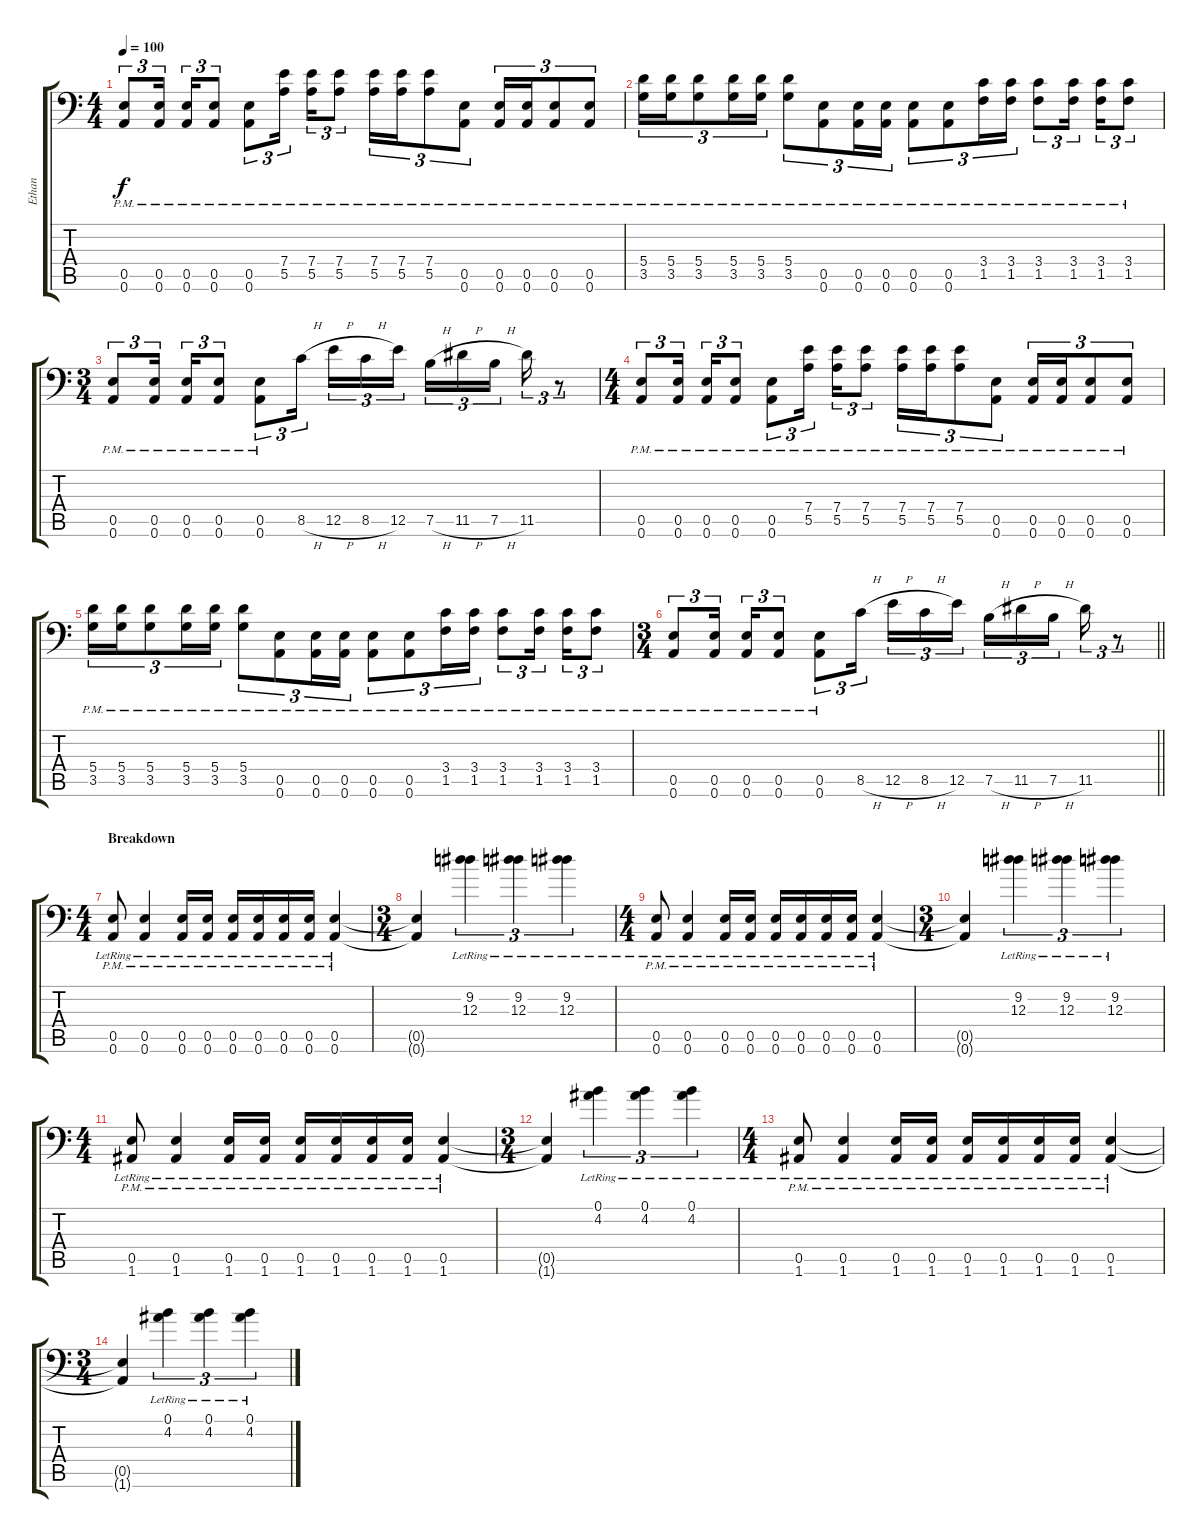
\track ("Ethan" "Ethan") {instrument distortionguitar}
\staff {score tabs}
\tuning (B3 Gb3 D3 A2 E2 A1) {hide}
\ts (4 4)
\tempo 100
\clef f4
\ks c
(0.5{pm} 0.6{pm}).8{tu (3 2) dy f} (0.5{pm} 0.6{pm}).16{tu (3 2) beam splitsecondary} (0.5{pm} 0.6{pm}).16{tu (3 2)} (0.5{pm} 0.6{pm}).8{tu (3 2)} (0.5{pm} 0.6{pm}).8{tu (3 2)} (7.4{pm} 5.5{pm}).16{tu (3 2) beam splitsecondary} (7.4{pm} 5.5{pm}).16{tu (3 2)} (7.4{pm} 5.5{pm}).8{tu (3 2)} (7.4{pm} 5.5{pm}).16{tu (3 2)} (7.4{pm} 5.5{pm}).16{tu (3 2)} (7.4{pm} 5.5{pm}).8{tu (3 2)} (0.5{pm} 0.6{pm}).8{tu (3 2)} (0.5{pm} 0.6{pm}).16{tu (3 2)} (0.5{pm} 0.6{pm}).16{tu (3 2)} (0.5{pm} 0.6{pm}).8{tu (3 2)} (0.5{pm} 0.6{pm}).8{tu (3 2)} |
(5.4{pm} 3.5{pm}).16{tu (3 2)} (5.4{pm} 3.5{pm}).16{tu (3 2)} (5.4{pm} 3.5{pm}).8{tu (3 2)} (5.4{pm} 3.5{pm}).16{tu (3 2)} (5.4{pm} 3.5{pm}).16{tu (3 2)} (5.4{pm} 3.5{pm}).8{tu (3 2)} (0.5{pm} 0.6{pm}).8{tu (3 2)} (0.5{pm} 0.6{pm}).16{tu (3 2)} (0.5{pm} 0.6{pm}).16{tu (3 2)} (0.5{pm} 0.6{pm}).8{tu (3 2)} (0.5{pm} 0.6{pm}).8{tu (3 2)} (3.4{pm} 1.5{pm}).16{tu (3 2)} (3.4{pm} 1.5{pm}).16{tu (3 2)} (3.4{pm} 1.5{pm}).8{tu (3 2)} (3.4{pm} 1.5{pm}).16{tu (3 2) beam splitsecondary} (3.4{pm} 1.5{pm}).16{tu (3 2)} (3.4{pm} 1.5{pm}).8{tu (3 2)} |
\ts (3 4)
(0.5{pm} 0.6{pm}).8{tu (3 2)} (0.5{pm} 0.6{pm}).16{tu (3 2) beam splitsecondary} (0.5{pm} 0.6{pm}).16{tu (3 2)} (0.5{pm} 0.6{pm}).8{tu (3 2)} (0.5{pm} 0.6{pm}).8{tu (3 2)} 8.5{h}.16{tu (3 2) beam splitsecondary} 12.5{h}.16{tu (3 2)} 8.5{h}.16{tu (3 2)} 12.5.16{tu (3 2)} 7.5{h}.16{tu (3 2)} 11.5{h}.16{tu (3 2)} 7.5{h}.16{tu (3 2) beam splitsecondary} 11.5.16{tu (3 2)} r.8{tu (3 2)} |
\ts (4 4)
(0.5{pm} 0.6{pm}).8{tu (3 2)} (0.5{pm} 0.6{pm}).16{tu (3 2) beam splitsecondary} (0.5{pm} 0.6{pm}).16{tu (3 2)} (0.5{pm} 0.6{pm}).8{tu (3 2)} (0.5{pm} 0.6{pm}).8{tu (3 2)} (7.4{pm} 5.5{pm}).16{tu (3 2) beam splitsecondary} (7.4{pm} 5.5{pm}).16{tu (3 2)} (7.4{pm} 5.5{pm}).8{tu (3 2)} (7.4{pm} 5.5{pm}).16{tu (3 2)} (7.4{pm} 5.5{pm}).16{tu (3 2)} (7.4{pm} 5.5{pm}).8{tu (3 2)} (0.5{pm} 0.6{pm}).8{tu (3 2)} (0.5{pm} 0.6{pm}).16{tu (3 2)} (0.5{pm} 0.6{pm}).16{tu (3 2)} (0.5{pm} 0.6{pm}).8{tu (3 2)} (0.5{pm} 0.6{pm}).8{tu (3 2)} |
(5.4{pm} 3.5{pm}).16{tu (3 2)} (5.4{pm} 3.5{pm}).16{tu (3 2)} (5.4{pm} 3.5{pm}).8{tu (3 2)} (5.4{pm} 3.5{pm}).16{tu (3 2)} (5.4{pm} 3.5{pm}).16{tu (3 2)} (5.4{pm} 3.5{pm}).8{tu (3 2)} (0.5{pm} 0.6{pm}).8{tu (3 2)} (0.5{pm} 0.6{pm}).16{tu (3 2)} (0.5{pm} 0.6{pm}).16{tu (3 2)} (0.5{pm} 0.6{pm}).8{tu (3 2)} (0.5{pm} 0.6{pm}).8{tu (3 2)} (3.4{pm} 1.5{pm}).16{tu (3 2)} (3.4{pm} 1.5{pm}).16{tu (3 2)} (3.4{pm} 1.5{pm}).8{tu (3 2)} (3.4{pm} 1.5{pm}).16{tu (3 2) beam splitsecondary} (3.4{pm} 1.5{pm}).16{tu (3 2)} (3.4{pm} 1.5{pm}).8{tu (3 2)} |
\ts (3 4)
\barLineRight lightlight
(0.5{pm} 0.6{pm}).8{tu (3 2)} (0.5{pm} 0.6{pm}).16{tu (3 2) beam splitsecondary} (0.5{pm} 0.6{pm}).16{tu (3 2)} (0.5{pm} 0.6{pm}).8{tu (3 2)} (0.5{pm} 0.6{pm}).8{tu (3 2)} 8.5{h}.16{tu (3 2) beam splitsecondary} 12.5{h}.16{tu (3 2)} 8.5{h}.16{tu (3 2)} 12.5.16{tu (3 2)} 7.5{h}.16{tu (3 2)} 11.5{h}.16{tu (3 2)} 7.5{h}.16{tu (3 2) beam splitsecondary} 11.5.16{tu (3 2)} r.8{tu (3 2)} |
\ts (4 4)
\section ("" "Breakdown ")
(0.5{pm lr} 0.6{pm lr}).8 (0.5{pm lr} 0.6{pm lr}).4 (0.5{pm lr} 0.6{pm lr}).16 (0.5{pm lr} 0.6{pm lr}).16 (0.5{pm lr} 0.6{pm lr}).16 (0.5{pm lr} 0.6{pm lr}).16 (0.5{pm lr} 0.6{pm lr}).16 (0.5{pm lr} 0.6{pm lr}).16 (0.5{pm lr} 0.6{pm lr}).4 |
\ts (3 4)
(0.5{t} 0.6{t}).4 (9.2{lr} 12.3{lr}).4{tu (3 2)} (9.2{lr} 12.3{lr}).4{tu (3 2)} (9.2{lr} 12.3{lr}).4{tu (3 2)} |
\ts (4 4)
(0.5{pm lr} 0.6{pm lr}).8 (0.5{pm lr} 0.6{pm lr}).4 (0.5{pm lr} 0.6{pm lr}).16 (0.5{pm lr} 0.6{pm lr}).16 (0.5{pm lr} 0.6{pm lr}).16 (0.5{pm lr} 0.6{pm lr}).16 (0.5{pm lr} 0.6{pm lr}).16 (0.5{pm lr} 0.6{pm lr}).16 (0.5{pm lr} 0.6{pm lr}).4 |
\ts (3 4)
(0.5{t} 0.6{t}).4 (9.2{lr} 12.3{lr}).4{tu (3 2)} (9.2{lr} 12.3{lr}).4{tu (3 2)} (9.2{lr} 12.3{lr}).4{tu (3 2)} |
\ts (4 4)
(0.5{pm lr} 1.6{pm lr}).8 (0.5{pm lr} 1.6{pm lr}).4 (0.5{pm lr} 1.6{pm lr}).16 (0.5{pm lr} 1.6{pm lr}).16 (0.5{pm lr} 1.6{pm lr}).16 (0.5{pm lr} 1.6{pm lr}).16 (0.5{pm lr} 1.6{pm lr}).16 (0.5{pm lr} 1.6{pm lr}).16 (0.5{pm lr} 1.6{pm lr}).4 |
\ts (3 4)
(0.5{t} 1.6{t}).4 (0.1{lr} 4.2{lr}).4{tu (3 2)} (0.1{lr} 4.2{lr}).4{tu (3 2)} (0.1{lr} 4.2{lr}).4{tu (3 2)} |
\ts (4 4)
(0.5{pm lr} 1.6{pm lr}).8 (0.5{pm lr} 1.6{pm lr}).4 (0.5{pm lr} 1.6{pm lr}).16 (0.5{pm lr} 1.6{pm lr}).16 (0.5{pm lr} 1.6{pm lr}).16 (0.5{pm lr} 1.6{pm lr}).16 (0.5{pm lr} 1.6{pm lr}).16 (0.5{pm lr} 1.6{pm lr}).16 (0.5{pm lr} 1.6{pm lr}).4 |
\ts (3 4)
(0.5{t} 1.6{t}).4 (0.1{lr} 4.2{lr}).4{tu (3 2)} (0.1{lr} 4.2{lr}).4{tu (3 2)} (0.1{lr} 4.2{lr}).4{tu (3 2)}
